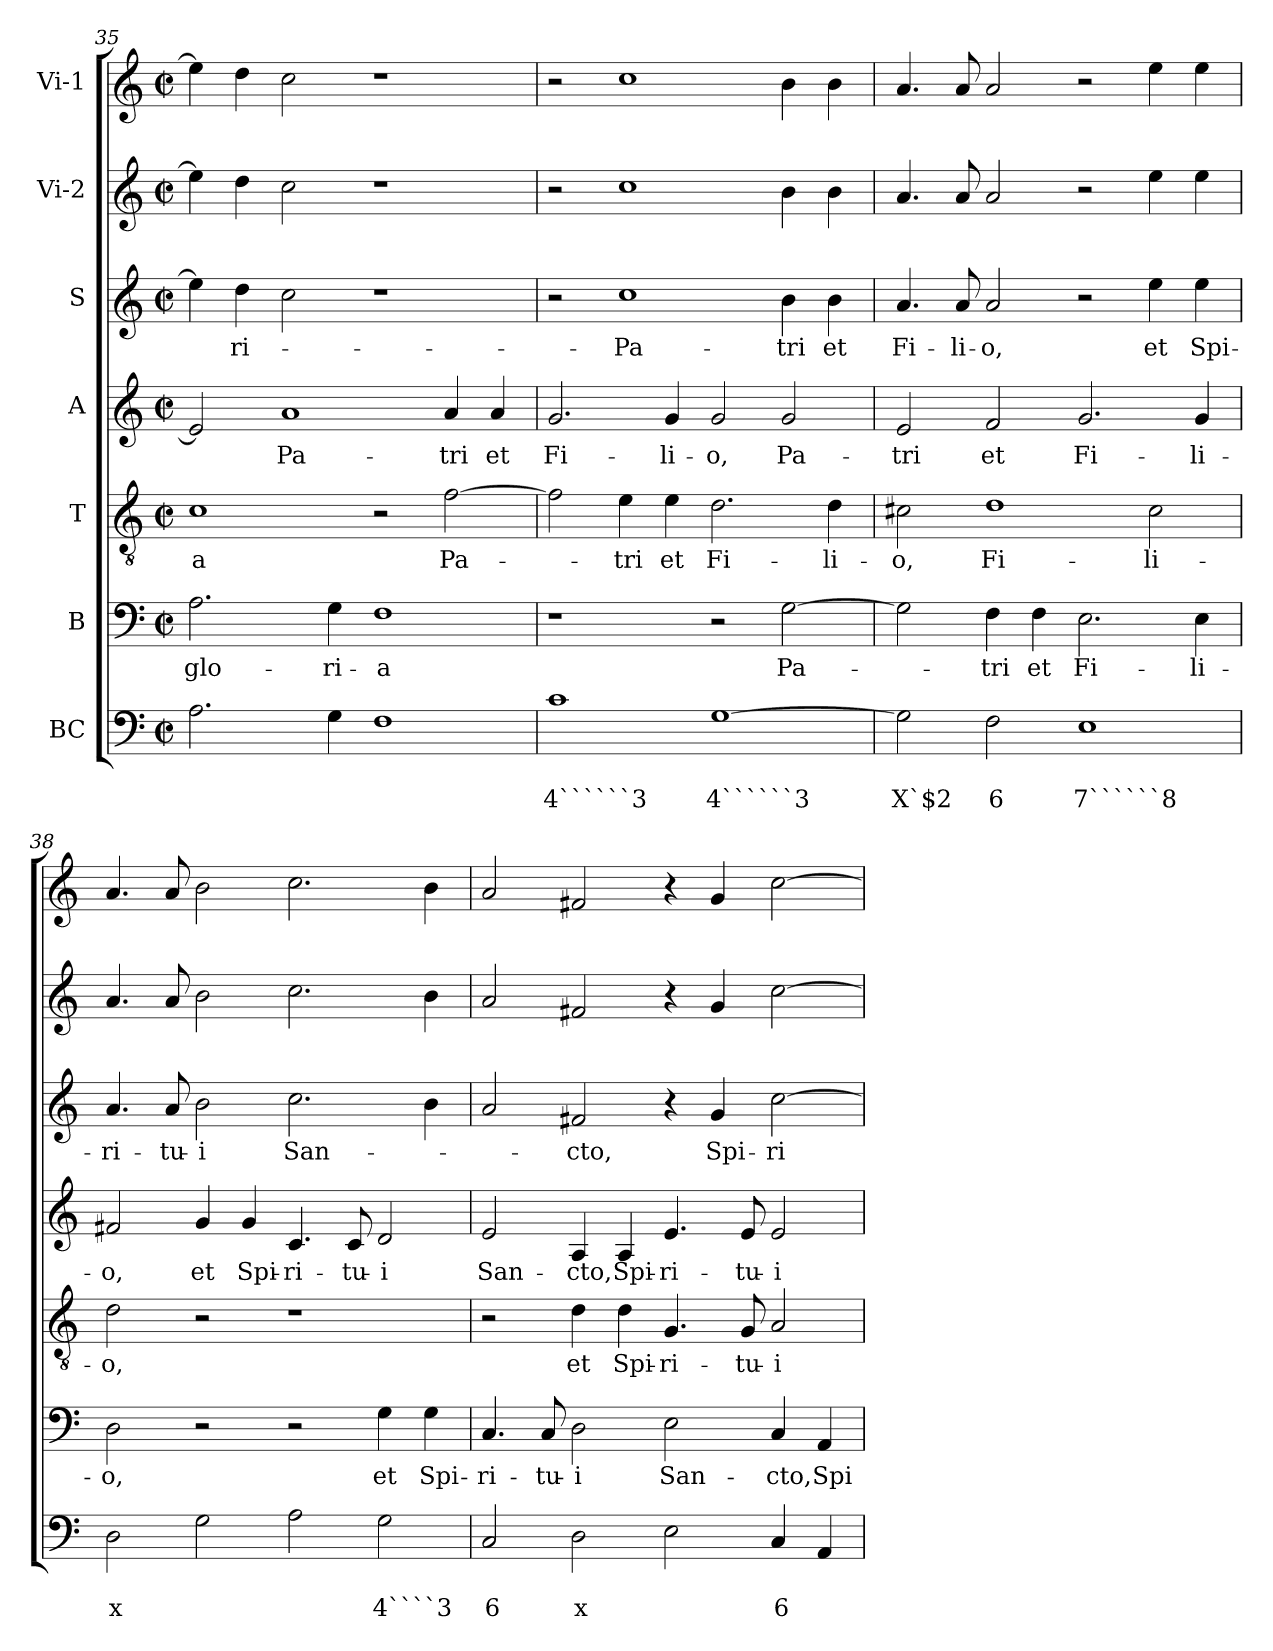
**kern	**text	**text	**kern	**text	**kern	**text	**kern	**text	**kern	**text	**kern	**kern
*part7	*part7	*part7	*part6	*part6	*part5	*part5	*part4	*part4	*part3	*part3	*part2	*part1
*staff7	*staff7	*staff7	*staff6	*staff6	*staff5	*staff5	*staff4	*staff4	*staff3	*staff3	*staff2	*staff1
*I"BC	*	*	*I"B	*	*I"T	*	*I"A	*	*I"S	*	*I"Vi-2	*I"Vi-1
*clefF4	*	*	*clefF4	*	*clefGv2	*	*clefG2	*	*clefG2	*	*clefG2	*clefG2
*k[]	*	*	*k[]	*	*k[]	*	*k[]	*	*k[]	*	*k[]	*k[]
*C:	*	*	*C:	*	*C:	*	*C:	*	*C:	*	*C:	*C:
*M2/2	*	*	*M2/2	*	*M2/2	*	*M2/2	*	*M2/2	*	*M2/2	*M2/2
*met(c|)	*	*	*met(c|)	*	*met(c|)	*	*met(c|)	*	*met(c|)	*	*met(c|)	*met(c|)
=35	=35	=35	=35	=35	=35	=35	=35	=35	=35	=35	=35	=35
!	!	!	!	!LO:LY:b	!	!LO:LY:b	!	!	!	!	!	!
2.A\	.	.	2.A\	glo-	1c	-a	2e/]	.	4ee\]	.	4ee\]	4ee\]
!	!	!	!	!	!	!	!	!	!	!LO:LY:b	!	!
.	.	.	.	.	.	.	.	.	4dd\	-ri-	4dd\	4dd\
!	!	!	!	!	!	!	!	!LO:LY:b	!	!	!	!
.	.	.	.	.	.	.	1a	Pa-	2cc\	.	2cc\	2cc\
!	!	!	!	!LO:LY:b	!	!	!	!	!	!	!	!
4G\	.	.	4G\	-ri-	.	.	.	.	.	.	.	.
!	!	!	!	!LO:LY:b	!	!	!	!	!	!LO:LY:b	!	!
1F	.	.	1F	-a	2r	.	.	.	1r	-a	1r	1r
!	!	!	!	!	!	!LO:LY:b	!	!LO:LY:b	!	!	!	!
.	.	.	.	.	[2f\	Pa-	4a/	-tri	.	.	.	.
!	!	!	!	!	!	!	!	!LO:LY:b	!	!	!	!
.	.	.	.	.	.	.	4a/	et	.	.	.	.
=36	=36	=36	=36	=36	=36	=36	=36	=36	=36	=36	=36	=36
!	!	!LO:LY:b	!	!	!	!	!	!LO:LY:b	!	!	!	!
1c	.	4``````3	1r	.	2f\]	.	2.g/	Fi-	2r	.	2r	2r
!	!	!	!	!	!	!LO:LY:b	!	!	!	!LO:LY:b	!	!
.	.	.	.	.	4e\	-tri	.	.	1cc	Pa-	1cc	1cc
!	!	!	!	!	!	!LO:LY:b	!	!LO:LY:b	!	!	!	!
.	.	.	.	.	4e\	et	4g/	-li-	.	.	.	.
!	!	!LO:LY:b	!	!	!	!LO:LY:b	!	!LO:LY:b	!	!	!	!
[1G	.	4``````3	2r	.	2.d\	Fi-	2g/	-o,	.	.	.	.
!	!	!	!	!LO:LY:b	!	!	!	!LO:LY:b	!	!LO:LY:b	!	!
.	.	.	[2G\	Pa-	.	.	2g/	Pa-	4b\	-tri	4b\	4b\
!	!	!	!	!	!	!LO:LY:b	!	!	!	!LO:LY:b	!	!
.	.	.	.	.	4d\	-li-	.	.	4b\	et	4b\	4b\
=37	=37	=37	=37	=37	=37	=37	=37	=37	=37	=37	=37	=37
!	!	!LO:LY:b	!	!	!	!LO:LY:b	!	!LO:LY:b	!	!LO:LY:b	!	!
2G\]	.	X`$2	2G\]	.	2c#X\	-o,	2e/	-tri	4.a/	Fi-	4.a/	4.a/
!	!	!	!	!	!	!	!	!	!	!LO:LY:b	!	!
.	.	.	.	.	.	.	.	.	8a/	-li-	8a/	8a/
!	!	!LO:LY:b	!	!LO:LY:b	!	!LO:LY:b	!	!LO:LY:b	!	!LO:LY:b	!	!
2F\	.	6	4F\	-tri	1d	Fi-	2f/	et	2a/	-o,	2a/	2a/
!	!	!	!	!LO:LY:b	!	!	!	!	!	!	!	!
.	.	.	4F\	et	.	.	.	.	.	.	.	.
!	!	!LO:LY:b	!	!LO:LY:b	!	!	!	!LO:LY:b	!	!	!	!
1E	.	7``````8	2.E\	Fi-	.	.	2.g/	Fi-	2r	.	2r	2r
!	!	!	!	!	!	!LO:LY:b	!	!	!	!LO:LY:b	!	!
.	.	.	.	.	2c#\	-li-	.	.	4ee\	et	4ee\	4ee\
!	!	!	!	!LO:LY:b	!	!	!	!LO:LY:b	!	!LO:LY:b	!	!
.	.	.	4E\	-li-	.	.	4g/	-li-	4ee\	Spi-	4ee\	4ee\
!!LO:LB:g=z
=38	=38	=38	=38	=38	=38	=38	=38	=38	=38	=38	=38	=38
!	!	!LO:LY:b	!	!LO:LY:b	!	!LO:LY:b	!	!LO:LY:b	!	!LO:LY:b	!	!
2D\	.	x	2D\	-o,	2d\	-o,	2f#X/	-o,	4.a/	-ri-	4.a/	4.a/
!	!	!	!	!	!	!	!	!	!	!LO:LY:b	!	!
.	.	.	.	.	.	.	.	.	8a/	-tu-	8a/	8a/
!	!	!	!	!	!	!	!	!LO:LY:b	!	!LO:LY:b	!	!
2G\	.	.	2r	.	2r	.	4g/	et	2b\	-i	2b\	2b\
!	!	!	!	!	!	!	!	!LO:LY:b	!	!	!	!
.	.	.	.	.	.	.	4g/	Spi-	.	.	.	.
!	!	!	!	!	!	!	!	!LO:LY:b	!	!LO:LY:b	!	!
2A\	.	.	2r	.	1r	.	4.c/	-ri-	2.cc\	San-	2.cc\	2.cc\
!	!	!	!	!	!	!	!	!LO:LY:b	!	!	!	!
.	.	.	.	.	.	.	8c/	-tu-	.	.	.	.
!	!	!LO:LY:b	!	!LO:LY:b	!	!	!	!LO:LY:b	!	!	!	!
2G\	.	4````3	4G\	et	.	.	2d/	-i	.	.	.	.
!	!	!	!	!LO:LY:b	!	!	!	!	!	!	!	!
.	.	.	4G\	Spi-	.	.	.	.	4b\	.	4b\	4b\
=39	=39	=39	=39	=39	=39	=39	=39	=39	=39	=39	=39	=39
!	!	!LO:LY:b	!	!LO:LY:b	!	!	!	!LO:LY:b	!	!	!	!
2C/	.	6	4.C/	-ri-	2r	.	2e/	San-	2a/	.	2a/	2a/
!	!	!	!	!LO:LY:b	!	!	!	!	!	!	!	!
.	.	.	8C/	-tu-	.	.	.	.	.	.	.	.
!	!	!LO:LY:b	!	!LO:LY:b	!	!LO:LY:b	!	!LO:LY:b	!	!LO:LY:b	!	!
2D\	.	x	2D\	-i	4d\	et	4A/	-cto,	2f#X/	-cto,	2f#X/	2f#X/
!	!	!	!	!	!	!LO:LY:b	!	!LO:LY:b	!	!	!	!
.	.	.	.	.	4d\	Spi-	4A/	Spi-	.	.	.	.
!	!	!	!	!LO:LY:b	!	!LO:LY:b	!	!LO:LY:b	!	!	!	!
2E\	.	.	2E\	San-	4.G/	-ri-	4.e/	-ri-	4r	.	4r	4r
!	!	!	!	!	!	!	!	!	!	!LO:LY:b	!	!
.	.	.	.	.	.	.	.	.	4g/	Spi-	4g/	4g/
!	!	!	!	!	!	!LO:LY:b	!	!LO:LY:b	!	!	!	!
.	.	.	.	.	8G/	-tu-	8e/	-tu-	.	.	.	.
!	!	!LO:LY:b	!	!LO:LY:b	!	!LO:LY:b	!	!LO:LY:b	!	!LO:LY:b	!	!
4C/	.	6	4C/	-cto,	2A/	-i	2e/	-i	[2cc\	-ri-	[2cc\	[2cc\
!	!	!	!	!LO:LY:b	!	!	!	!	!	!	!	!
4AA/	.	.	4AA/	Spi-	.	.	.	.	.	.	.	.
=	=	=	=	=	=	=	=	=	=	=	=	=
*-	*-	*-	*-	*-	*-	*-	*-	*-	*-	*-	*-	*-
